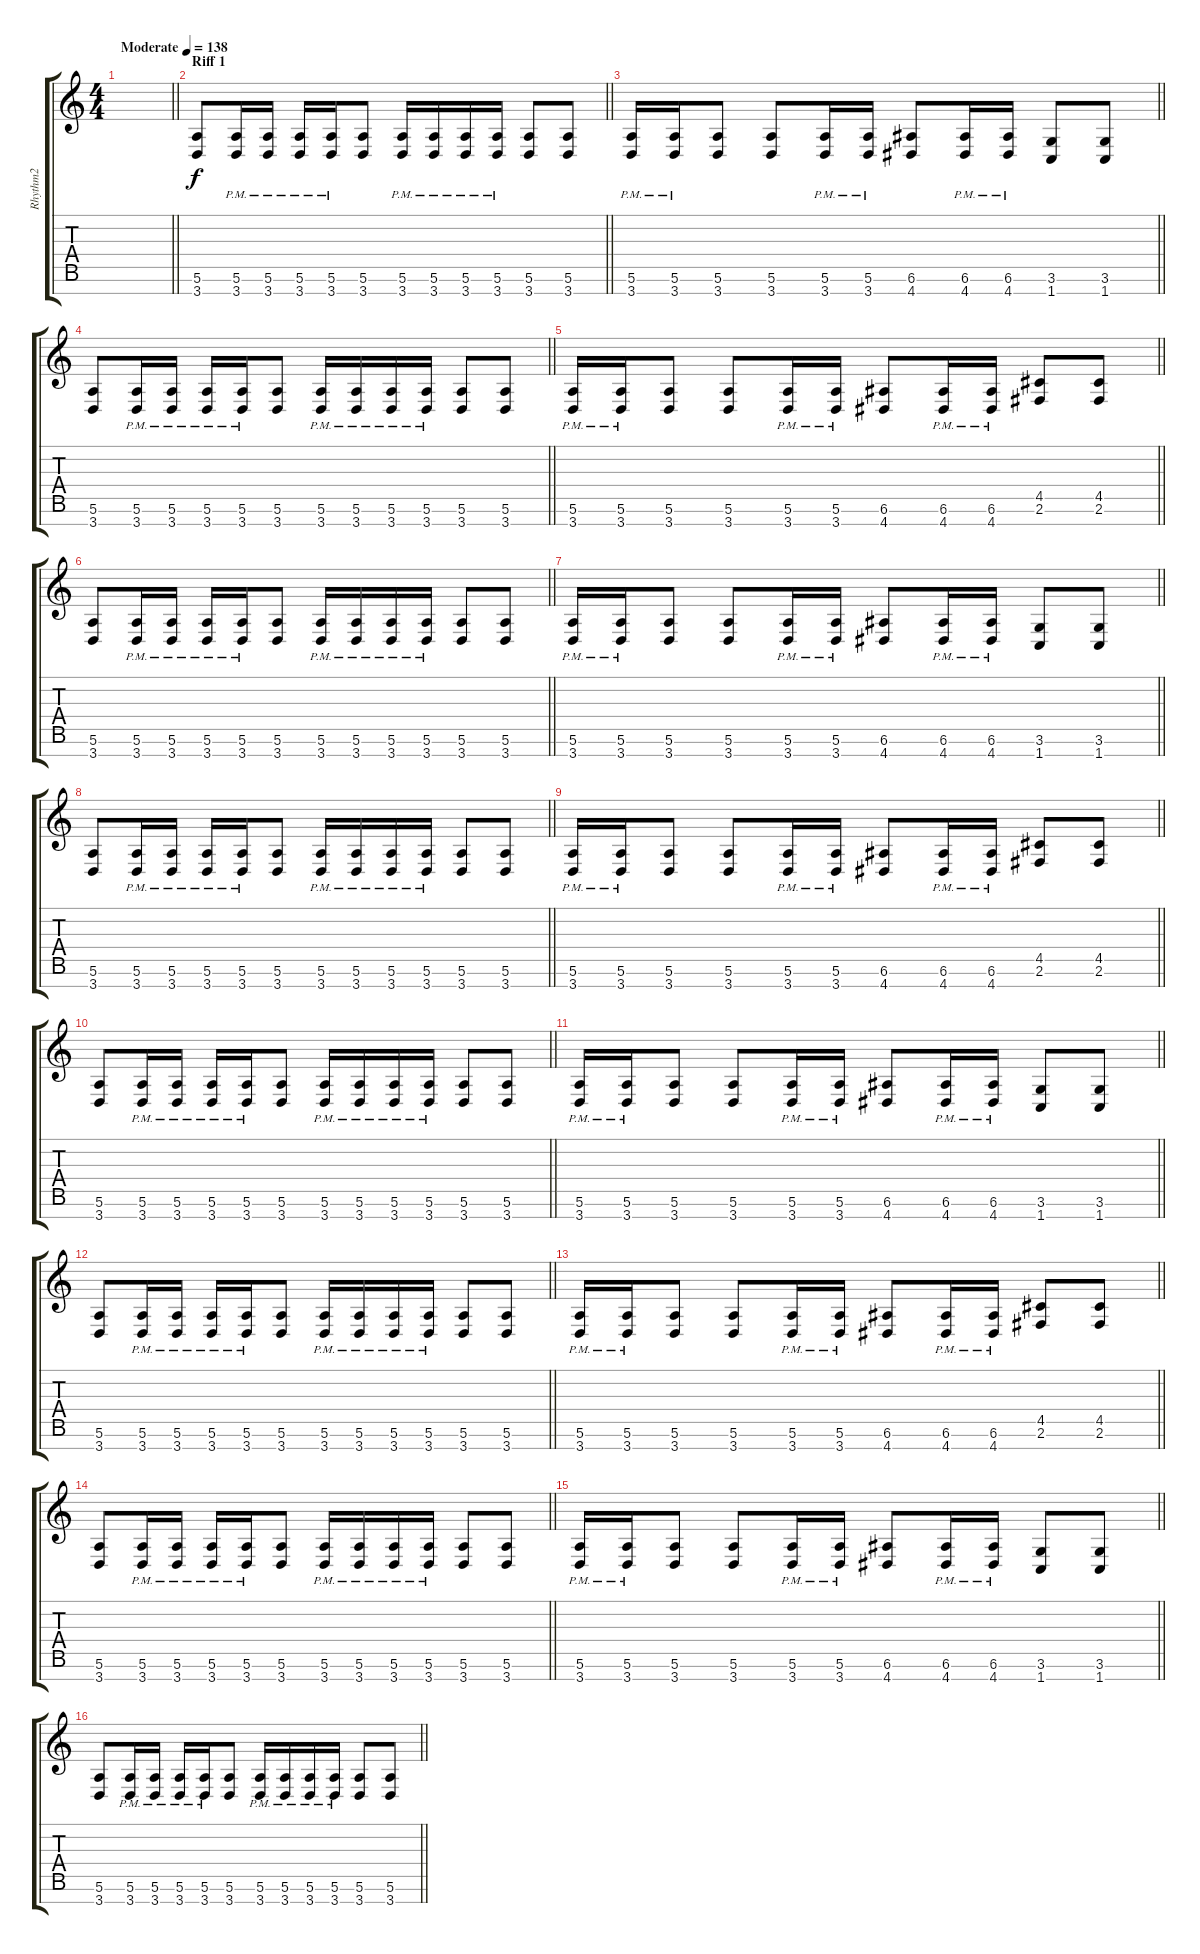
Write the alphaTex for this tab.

\track ("Rhythm2" "Rhythm2") {instrument overdrivenguitar}
\staff {score tabs}
\tuning (E4 B3 G3 D3 A2 E2 B1) {hide}
\ts (4 4)
\tempo (138 "Moderate")
\clef g2
\barLineRight lightlight
\ks c
|
\section ("" "Riff 1")
\barLineRight lightlight
(5.6 3.7).8 (5.6{pm} 3.7{pm}).16 (5.6{pm} 3.7{pm}).16 (5.6{pm} 3.7{pm}).16 (5.6{pm} 3.7{pm}).16 (5.6 3.7).8 (5.6{pm} 3.7{pm}).16 (5.6{pm} 3.7{pm}).16 (5.6{pm} 3.7{pm}).16 (5.6{pm} 3.7{pm}).16 (5.6 3.7).8 (5.6 3.7).8 |
\barLineRight lightlight
(5.6{pm} 3.7{pm}).16 (5.6{pm} 3.7{pm}).16 (5.6 3.7).8 (5.6 3.7).8 (5.6{pm} 3.7{pm}).16 (5.6{pm} 3.7{pm}).16 (6.6 4.7).8 (6.6{pm} 4.7{pm}).16 (6.6{pm} 4.7{pm}).16 (3.6 1.7).8 (3.6 1.7).8 |
\barLineRight lightlight
(5.6 3.7).8 (5.6{pm} 3.7{pm}).16 (5.6{pm} 3.7{pm}).16 (5.6{pm} 3.7{pm}).16 (5.6{pm} 3.7{pm}).16 (5.6 3.7).8 (5.6{pm} 3.7{pm}).16 (5.6{pm} 3.7{pm}).16 (5.6{pm} 3.7{pm}).16 (5.6{pm} 3.7{pm}).16 (5.6 3.7).8 (5.6 3.7).8 |
\barLineRight lightlight
(5.6{pm} 3.7{pm}).16 (5.6{pm} 3.7{pm}).16 (5.6 3.7).8 (5.6 3.7).8 (5.6{pm} 3.7{pm}).16 (5.6{pm} 3.7{pm}).16 (6.6 4.7).8 (6.6{pm} 4.7{pm}).16 (6.6{pm} 4.7{pm}).16 (4.5 2.6).8 (4.5 2.6).8 |
\barLineRight lightlight
(5.6 3.7).8 (5.6{pm} 3.7{pm}).16 (5.6{pm} 3.7{pm}).16 (5.6{pm} 3.7{pm}).16 (5.6{pm} 3.7{pm}).16 (5.6 3.7).8 (5.6{pm} 3.7{pm}).16 (5.6{pm} 3.7{pm}).16 (5.6{pm} 3.7{pm}).16 (5.6{pm} 3.7{pm}).16 (5.6 3.7).8 (5.6 3.7).8 |
\barLineRight lightlight
(5.6{pm} 3.7{pm}).16 (5.6{pm} 3.7{pm}).16 (5.6 3.7).8 (5.6 3.7).8 (5.6{pm} 3.7{pm}).16 (5.6{pm} 3.7{pm}).16 (6.6 4.7).8 (6.6{pm} 4.7{pm}).16 (6.6{pm} 4.7{pm}).16 (3.6 1.7).8 (3.6 1.7).8 |
\barLineRight lightlight
(5.6 3.7).8 (5.6{pm} 3.7{pm}).16 (5.6{pm} 3.7{pm}).16 (5.6{pm} 3.7{pm}).16 (5.6{pm} 3.7{pm}).16 (5.6 3.7).8 (5.6{pm} 3.7{pm}).16 (5.6{pm} 3.7{pm}).16 (5.6{pm} 3.7{pm}).16 (5.6{pm} 3.7{pm}).16 (5.6 3.7).8 (5.6 3.7).8 |
\barLineRight lightlight
(5.6{pm} 3.7{pm}).16 (5.6{pm} 3.7{pm}).16 (5.6 3.7).8 (5.6 3.7).8 (5.6{pm} 3.7{pm}).16 (5.6{pm} 3.7{pm}).16 (6.6 4.7).8 (6.6{pm} 4.7{pm}).16 (6.6{pm} 4.7{pm}).16 (4.5 2.6).8 (4.5 2.6).8 |
\barLineRight lightlight
(5.6 3.7).8 (5.6{pm} 3.7{pm}).16 (5.6{pm} 3.7{pm}).16 (5.6{pm} 3.7{pm}).16 (5.6{pm} 3.7{pm}).16 (5.6 3.7).8 (5.6{pm} 3.7{pm}).16 (5.6{pm} 3.7{pm}).16 (5.6{pm} 3.7{pm}).16 (5.6{pm} 3.7{pm}).16 (5.6 3.7).8 (5.6 3.7).8 |
\barLineRight lightlight
(5.6{pm} 3.7{pm}).16 (5.6{pm} 3.7{pm}).16 (5.6 3.7).8 (5.6 3.7).8 (5.6{pm} 3.7{pm}).16 (5.6{pm} 3.7{pm}).16 (6.6 4.7).8 (6.6{pm} 4.7{pm}).16 (6.6{pm} 4.7{pm}).16 (3.6 1.7).8 (3.6 1.7).8 |
\barLineRight lightlight
(5.6 3.7).8 (5.6{pm} 3.7{pm}).16 (5.6{pm} 3.7{pm}).16 (5.6{pm} 3.7{pm}).16 (5.6{pm} 3.7{pm}).16 (5.6 3.7).8 (5.6{pm} 3.7{pm}).16 (5.6{pm} 3.7{pm}).16 (5.6{pm} 3.7{pm}).16 (5.6{pm} 3.7{pm}).16 (5.6 3.7).8 (5.6 3.7).8 |
\barLineRight lightlight
(5.6{pm} 3.7{pm}).16 (5.6{pm} 3.7{pm}).16 (5.6 3.7).8 (5.6 3.7).8 (5.6{pm} 3.7{pm}).16 (5.6{pm} 3.7{pm}).16 (6.6 4.7).8 (6.6{pm} 4.7{pm}).16 (6.6{pm} 4.7{pm}).16 (4.5 2.6).8 (4.5 2.6).8 |
\barLineRight lightlight
(5.6 3.7).8 (5.6{pm} 3.7{pm}).16 (5.6{pm} 3.7{pm}).16 (5.6{pm} 3.7{pm}).16 (5.6{pm} 3.7{pm}).16 (5.6 3.7).8 (5.6{pm} 3.7{pm}).16 (5.6{pm} 3.7{pm}).16 (5.6{pm} 3.7{pm}).16 (5.6{pm} 3.7{pm}).16 (5.6 3.7).8 (5.6 3.7).8 |
\barLineRight lightlight
(5.6{pm} 3.7{pm}).16 (5.6{pm} 3.7{pm}).16 (5.6 3.7).8 (5.6 3.7).8 (5.6{pm} 3.7{pm}).16 (5.6{pm} 3.7{pm}).16 (6.6 4.7).8 (6.6{pm} 4.7{pm}).16 (6.6{pm} 4.7{pm}).16 (3.6 1.7).8 (3.6 1.7).8 |
\barLineRight lightlight
(5.6 3.7).8 (5.6{pm} 3.7{pm}).16 (5.6{pm} 3.7{pm}).16 (5.6{pm} 3.7{pm}).16 (5.6{pm} 3.7{pm}).16 (5.6 3.7).8 (5.6{pm} 3.7{pm}).16 (5.6{pm} 3.7{pm}).16 (5.6{pm} 3.7{pm}).16 (5.6{pm} 3.7{pm}).16 (5.6 3.7).8 (5.6 3.7).8
